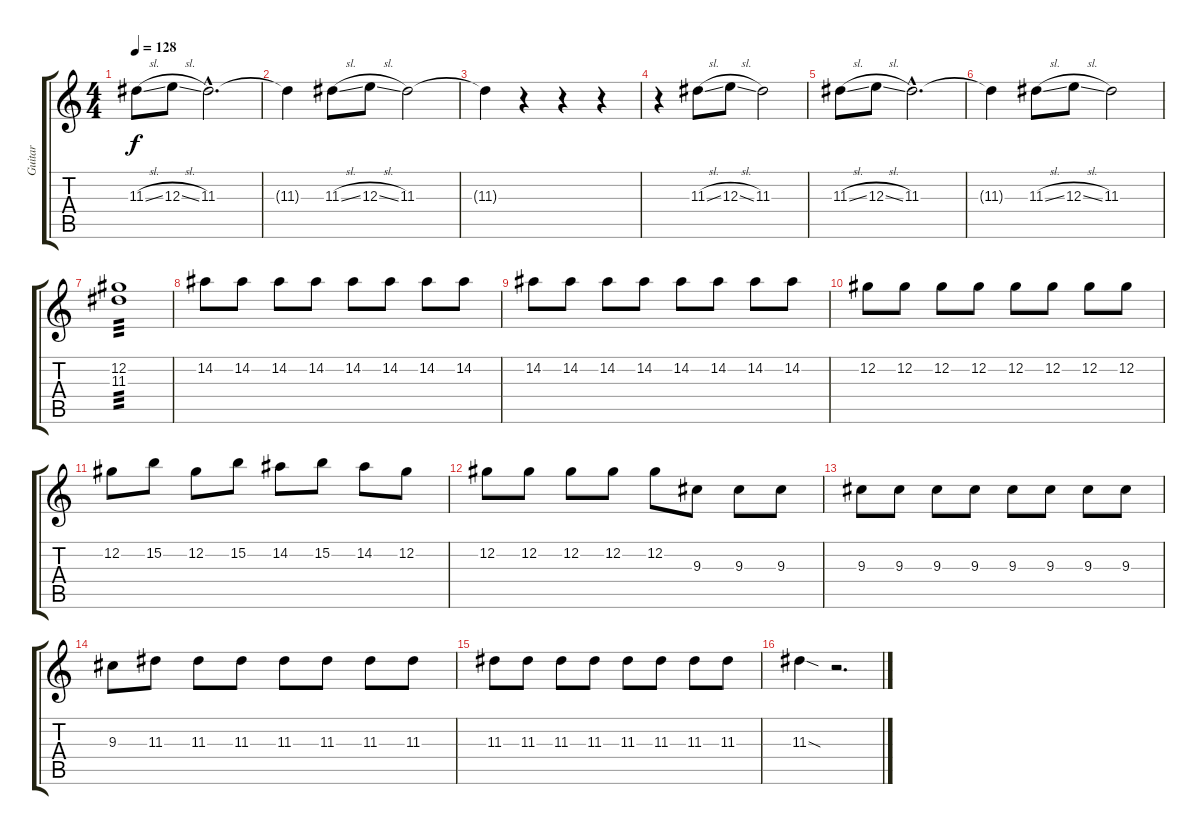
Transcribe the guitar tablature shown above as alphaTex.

\track ("Guitar" "Guitar") {instrument electricguitarclean}
\staff {score tabs}
\tuning (Db4 Ab3 E3 B2 Gb2 Db2) {hide}
\ts (4 4)
\tempo 128
\clef g2
\ks c
11.3{sl}.8{dy f} 12.3{sl}.8 11.3{hac}.2{d} |
11.3{t}.4 11.3{sl}.8 12.3{sl}.8 11.3.2 |
11.3{t}.4 r.4 r.4 r.4 |
r.4 11.3{sl}.8 12.3{sl}.8 11.3.2 |
11.3{sl}.8 12.3{sl}.8 11.3{hac}.2{d} |
11.3{t}.4 11.3{sl}.8 12.3{sl}.8 11.3.2 |
(12.2 11.3).1{tp 3} |
14.2.8{volume 7 instrument electricguitarjazz} 14.2.8 14.2.8 14.2.8 14.2.8 14.2.8 14.2.8 14.2.8 |
14.2.8 14.2.8 14.2.8 14.2.8 14.2.8 14.2.8 14.2.8 14.2.8 |
12.2.8 12.2.8 12.2.8 12.2.8 12.2.8 12.2.8 12.2.8 12.2.8 |
12.2.8 15.2.8 12.2.8 15.2.8 14.2.8 15.2.8 14.2.8 12.2.8 |
12.2.8 12.2.8 12.2.8 12.2.8 12.2.8 9.3.8 9.3.8 9.3.8 |
9.3.8 9.3.8 9.3.8 9.3.8 9.3.8 9.3.8 9.3.8 9.3.8 |
9.3.8 11.3.8 11.3.8 11.3.8 11.3.8 11.3.8 11.3.8 11.3.8 |
11.3.8 11.3.8 11.3.8 11.3.8 11.3.8 11.3.8 11.3.8 11.3.8 |
11.3{sod}.4 r.2{d}
